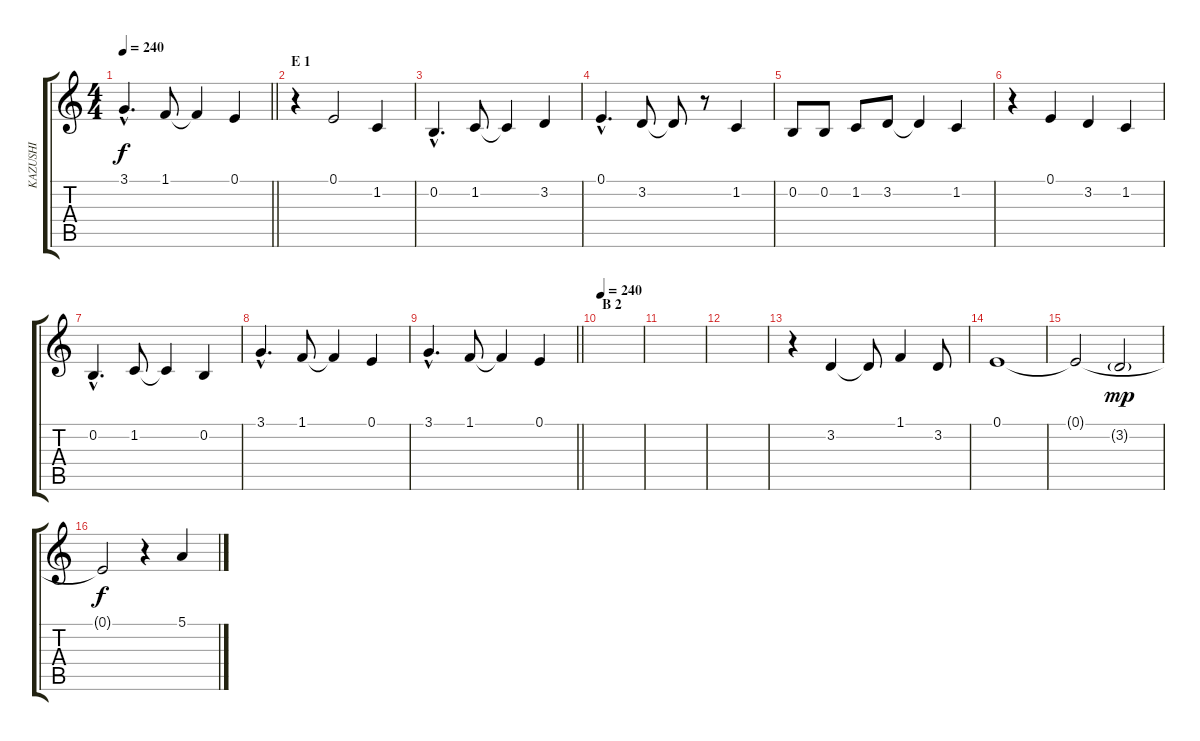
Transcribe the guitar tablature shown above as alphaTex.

\track ("KAZUSHI" "KAZUSHI") {instrument oboe}
\staff {score tabs}
\tuning (E4 B3 G3 D3 A2 E2) {hide}
\ts (4 4)
\tempo 240
\clef g2
\barLineRight lightlight
\ks c
3.1{hac}.4{d dy f} 1.1.8 1.1{t}.4 0.1.4 |
\section ("" "E 1")
r.4 0.1.2 1.2.4 |
0.2{hac}.4{d} 1.2.8 1.2{t}.4 3.2.4 |
0.1{hac}.4{d} 3.2.8 3.2{t}.8 r.8 1.2.4 |
0.2.8 0.2.8 1.2.8 3.2.8 3.2{t}.4 1.2.4 |
r.4 0.1.4 3.2.4 1.2.4 |
0.2{hac}.4{d} 1.2.8 1.2{t}.4 0.2.4 |
3.1{hac}.4{d} 1.1.8 1.1{t}.4 0.1.4 |
\barLineRight lightlight
3.1{hac}.4{d} 1.1.8 1.1{t}.4 0.1.4 |
\section ("" "B 2")
\tempo 240
|
|
|
r.4{volume 11} 3.2.4 3.2{t}.8 1.1.4 3.2.8 |
0.1.1 |
0.1{t}.2 3.2{g}.2{dy mp} |
0.1{t}.2{dy f} r.4 5.1.4
